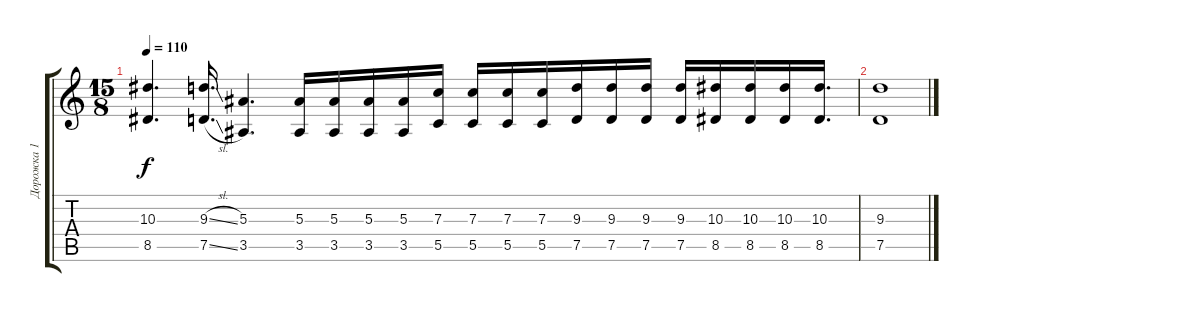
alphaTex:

\track ("Дорожка 1" "Дорожка 1") {instrument overdrivenguitar}
\staff {score tabs}
\tuning (D4 A3 F3 C3 G2 C2) {hide}
\ts (15 8)
\tempo 110
\clef g2
\ks c
(10.3 8.5).4{d dy f} (9.3{sl} 7.5{sl}).16{d} (5.3 3.5).4{d} (5.3 3.5).16 (5.3 3.5).16 (5.3 3.5).16 (5.3 3.5).16 (7.3 5.5).16 (7.3 5.5).16 (7.3 5.5).16 (7.3 5.5).16 (9.3 7.5).16 (9.3 7.5).16 (9.3 7.5).16 (9.3 7.5).16 (10.3 8.5).16 (10.3 8.5).16 (10.3 8.5).16 (10.3 8.5).16{d} |
(9.3 7.5).1
